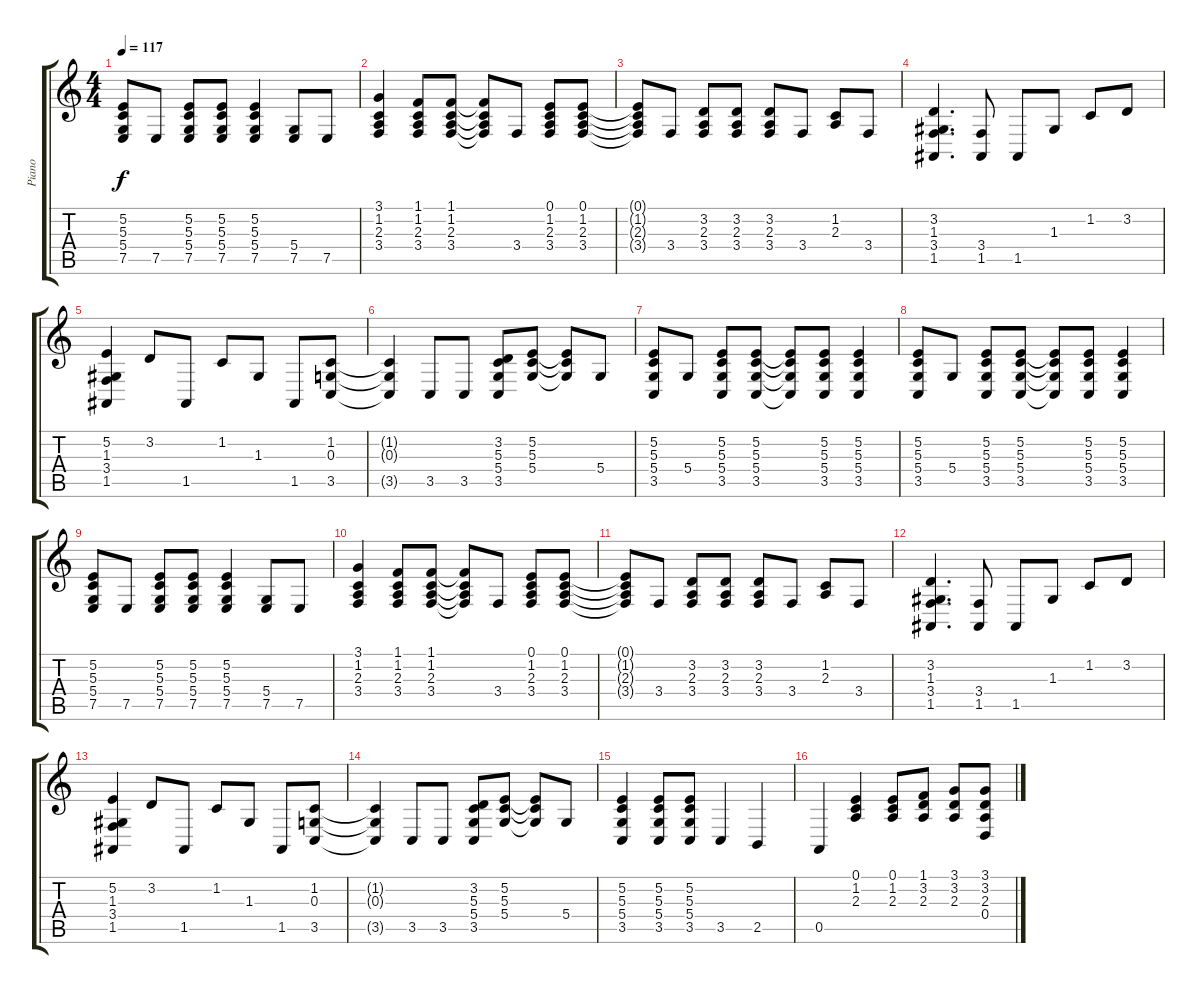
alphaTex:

\track ("Piano" "Piano") {instrument acousticgrandpiano}
\staff {score tabs}
\tuning (E4 B3 G3 D3 A2 E2) {hide}
\ts (4 4)
\tempo 117
\clef g2
\ks c
(5.2 5.3 5.4 7.5).8{dy f} 7.5.8 (5.2 5.3 5.4 7.5).8 (5.2 5.3 5.4 7.5).8 (5.2 5.3 5.4 7.5).4 (5.4 7.5).8 7.5.8 |
(3.1 1.2 2.3 3.4).4 (1.1 1.2 2.3 3.4).8 (1.1 1.2 2.3 3.4).8 (1.1{t} 1.2{t} 2.3{t} 3.4{t}).8 3.4.8 (0.1 1.2 2.3 3.4).8 (0.1 1.2 2.3 3.4).8 |
(0.1{t} 1.2{t} 2.3{t} 3.4{t}).8 3.4.8 (3.2 2.3 3.4).8 (3.2 2.3 3.4).8 (3.2 2.3 3.4).8 3.4.8 (1.2 2.3).8 3.4.8 |
(3.2 1.3 3.4 1.5).4{d} (3.4 1.5).8 1.5.8 1.3.8 1.2.8 3.2.8 |
(5.2 1.3 3.4 1.5).4 3.2.8 1.5.8 1.2.8 1.3.8 1.5.8 (1.2 0.3 3.5).8 |
(1.2{t} 0.3{t} 3.5{t}).4 3.5.8 3.5.8 (3.2 5.3 5.4 3.5).8 (5.2 5.3 5.4).8 (5.2{t} 5.3{t} 5.4{t}).8 5.4.8 |
(5.2 5.3 5.4 3.5).8 5.4.8 (5.2 5.3 5.4 3.5).8 (5.2 5.3 5.4 3.5).8 (5.2{t} 5.3{t} 5.4{t} 3.5{t}).8 (5.2 5.3 5.4 3.5).8 (5.2 5.3 5.4 3.5).4 |
(5.2 5.3 5.4 3.5).8 5.4.8 (5.2 5.3 5.4 3.5).8 (5.2 5.3 5.4 3.5).8 (5.2{t} 5.3{t} 5.4{t} 3.5{t}).8 (5.2 5.3 5.4 3.5).8 (5.2 5.3 5.4 3.5).4 |
(5.2 5.3 5.4 7.5).8 7.5.8 (5.2 5.3 5.4 7.5).8 (5.2 5.3 5.4 7.5).8 (5.2 5.3 5.4 7.5).4 (5.4 7.5).8 7.5.8 |
(3.1 1.2 2.3 3.4).4 (1.1 1.2 2.3 3.4).8 (1.1 1.2 2.3 3.4).8 (1.1{t} 1.2{t} 2.3{t} 3.4{t}).8 3.4.8 (0.1 1.2 2.3 3.4).8 (0.1 1.2 2.3 3.4).8 |
(0.1{t} 1.2{t} 2.3{t} 3.4{t}).8 3.4.8 (3.2 2.3 3.4).8 (3.2 2.3 3.4).8 (3.2 2.3 3.4).8 3.4.8 (1.2 2.3).8 3.4.8 |
(3.2 1.3 3.4 1.5).4{d} (3.4 1.5).8 1.5.8 1.3.8 1.2.8 3.2.8 |
(5.2 1.3 3.4 1.5).4 3.2.8 1.5.8 1.2.8 1.3.8 1.5.8 (1.2 0.3 3.5).8 |
(1.2{t} 0.3{t} 3.5{t}).4 3.5.8 3.5.8 (3.2 5.3 5.4 3.5).8 (5.2 5.3 5.4).8 (5.2{t} 5.3{t} 5.4{t}).8 5.4.8 |
(5.2 5.3 5.4 3.5).4 (5.2 5.3 5.4 3.5).8 (5.2 5.3 5.4 3.5).8 3.5.4 2.5.4 |
0.5.4 (0.1 1.2 2.3).4 (0.1 1.2 2.3).8 (1.1 3.2 2.3).8 (3.1 3.2 2.3).8 (3.1 3.2 2.3 0.4).8
